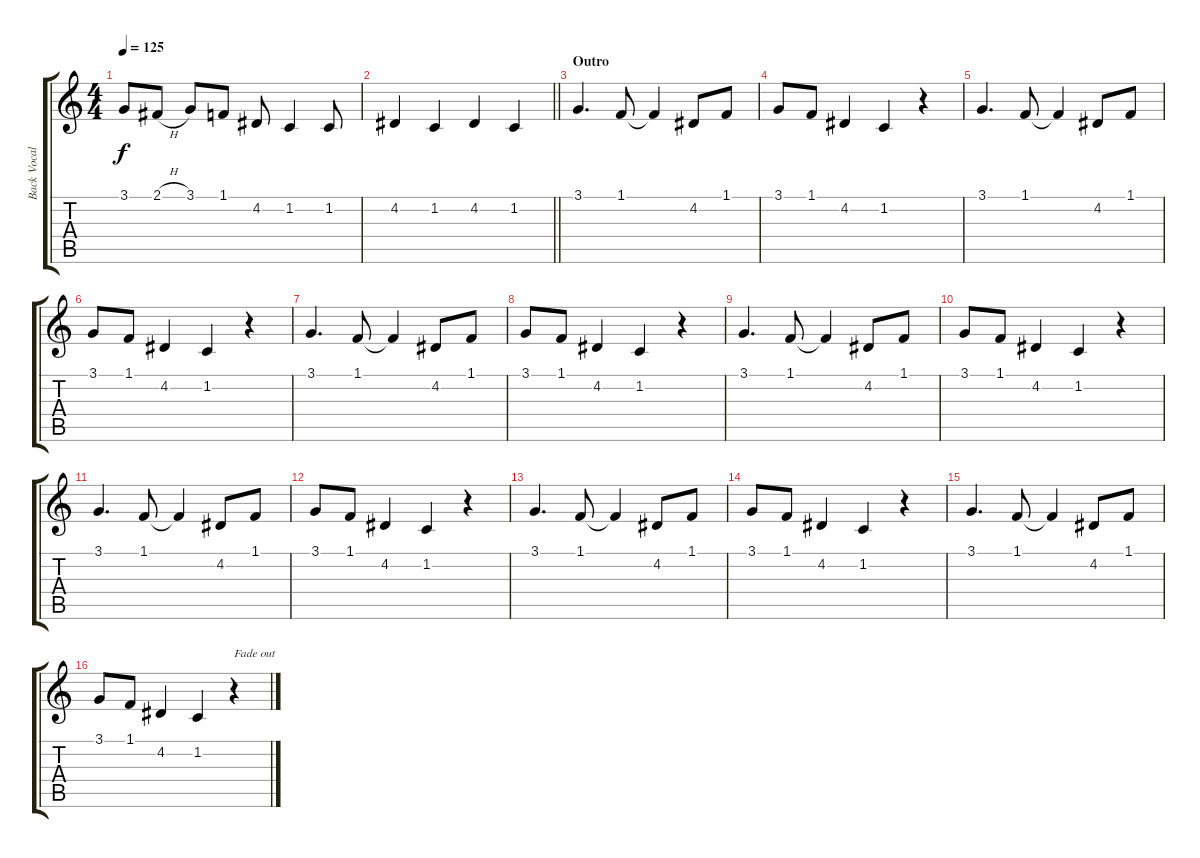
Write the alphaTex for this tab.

\track ("Back Vocals" "Back Vocal") {instrument baritonesax}
\staff {score tabs}
\tuning (E4 B3 G3 D3 A2 E2) {hide}
\ts (4 4)
\tempo 125
\clef g2
\ks c
3.1.8{dy f} 2.1{h}.8 3.1.8 1.1.8 4.2.8 1.2.4 1.2.8 |
\barLineRight lightlight
4.2.4 1.2.4 4.2.4 1.2.4 |
\section ("" "Outro")
3.1.4{d} 1.1.8 1.1{t}.4 4.2.8 1.1.8 |
3.1.8 1.1.8 4.2.4 1.2.4 r.4 |
3.1.4{d} 1.1.8 1.1{t}.4 4.2.8 1.1.8 |
3.1.8 1.1.8 4.2.4 1.2.4 r.4 |
3.1.4{d} 1.1.8 1.1{t}.4 4.2.8 1.1.8 |
3.1.8 1.1.8 4.2.4 1.2.4 r.4 |
3.1.4{d} 1.1.8 1.1{t}.4 4.2.8 1.1.8 |
3.1.8 1.1.8 4.2.4 1.2.4 r.4 |
3.1.4{d} 1.1.8 1.1{t}.4 4.2.8 1.1.8 |
3.1.8 1.1.8 4.2.4 1.2.4 r.4 |
3.1.4{d} 1.1.8 1.1{t}.4 4.2.8 1.1.8 |
3.1.8 1.1.8 4.2.4 1.2.4 r.4 |
3.1.4{d} 1.1.8 1.1{t}.4 4.2.8 1.1.8 |
3.1.8 1.1.8 4.2.4 1.2.4 r.4{txt "Fade out"}
